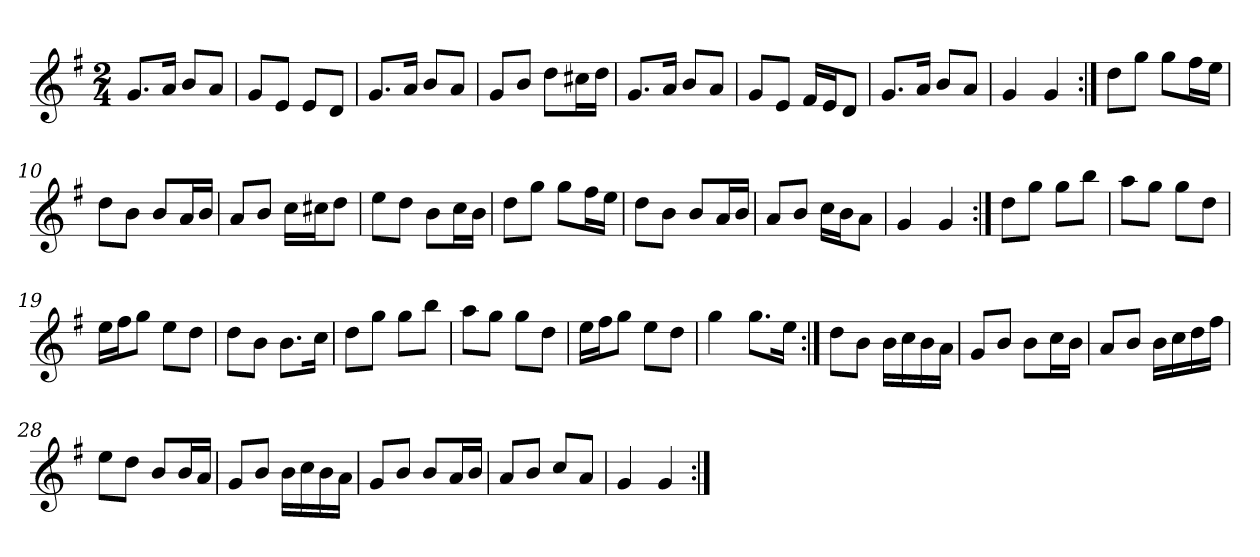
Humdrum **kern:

**kern
*part1
*staff1
*clefG2
*k[f#]
*G:
*M2/4
*MM135
=1
8.g/L
16a/Jk
8b/L
8a/J
=2
8g/L
8e/J
8e/L
8d/J
=3
8.g/L
16a/Jk
8b/L
8a/J
=4
8g/L
8b/J
8dd\L
16cc#X\L
16dd\JJ
=5
8.g/L
16a/Jk
8b/L
8a/J
=6
8g/L
8e/J
16f#/LL
16e/J
8d/J
=7
8.g/L
16a/Jk
8b/L
8a/J
=8
4g/
4g/
=9:|!
8dd\L
8gg\J
8gg\L
16ff#\L
16ee\JJ
!!LO:LB:g=z
=10
8dd\L
8b\J
8b/L
16a/L
16b/JJ
=11
8a/L
8b/J
16cc\LL
16cc#X\J
8dd\J
=12
8ee\L
8dd\J
8b\L
16cc\L
16b\JJ
=13
8dd\L
8gg\J
8gg\L
16ff#\L
16ee\JJ
=14
8dd\L
8b\J
8b/L
16a/L
16b/JJ
=15
8a/L
8b/J
16cc\LL
16b\J
8a\J
=16
4g/
4g/
=17:|!
8dd\L
8gg\J
8gg\L
8bb\J
=18
8aa\L
8gg\J
8gg\L
8dd\J
!!LO:LB:g=z
=19
16ee\LL
16ff#\J
8gg\J
8ee\L
8dd\J
=20
8dd\L
8b\J
8.b\L
16cc\Jk
=21
8dd\L
8gg\J
8gg\L
8bb\J
=22
8aa\L
8gg\J
8gg\L
8dd\J
=23
16ee\LL
16ff#\J
8gg\J
8ee\L
8dd\J
=24
4gg\
8.gg\L
16ee\Jk
=25:|!
8dd\L
8b\J
16b\LL
16cc\
16b\
16a\JJ
=26
8g/L
8b/J
8b\L
16cc\L
16b\JJ
=27
8a/L
8b/J
16b\LL
16cc\
16dd\
16ff#\JJ
!!LO:LB:g=z
=28
8ee\L
8dd\J
8b/L
16b/L
16a/JJ
=29
8g/L
8b/J
16b\LL
16cc\
16b\
16a\JJ
=30
8g/L
8b/J
8b/L
16a/L
16b/JJ
=31
8a/L
8b/J
8cc/L
8a/J
=32
4g/
4g/
=:|!
*-
